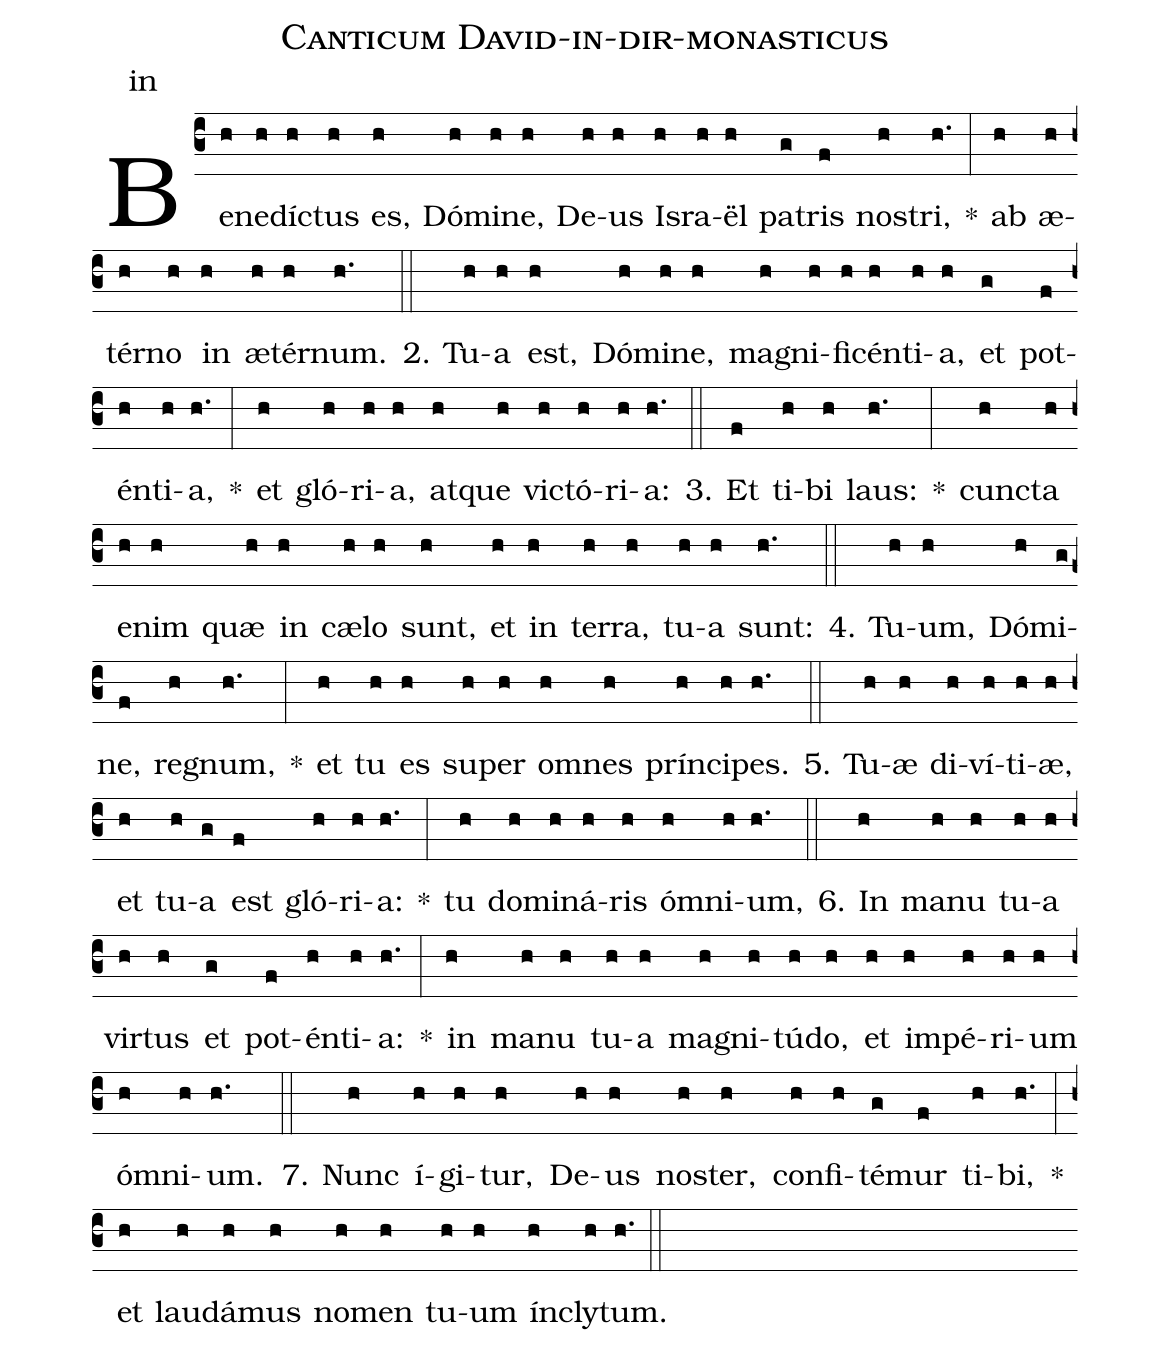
name: Canticum David-in-dir-monasticus;
annotation: in;
%%
(c3)Be(h)ne(h)díc(h)tus(h) es,(h) Dó(h)mi(h)ne,(h) De(h)us(h) Is(h)ra(h)ël(h) pa(g)tris(f) nos(h)tri,(h.) *(:) ab(h) æ(h)tér(h)no(h) in(h) æ(h)tér(h)num.(h.) (::)
2. Tu(h)a(h) est,(h) Dó(h)mi(h)ne,(h) ma(h)gni(h)fi(h)cén(h)ti(h)a,(h) et(g) pot(f)én(h)ti(h)a,(h.) *(:) et(h) gló(h)ri(h)a,(h) at(h)que(h) vic(h)tó(h)ri(h)a:(h.) (::)
3. Et(f) ti(h)bi(h) laus:(h.) *(:) cunc(h)ta(h) e(h)nim(h) quæ(h) in(h) cæ(h)lo(h) sunt,(h) et(h) in(h) ter(h)ra,(h) tu(h)a(h) sunt:(h.) (::)
4. Tu(h)um,(h) Dó(h)mi(g)ne,(f) re(h)gnum,(h.) *(:) et(h) tu(h) es(h) su(h)per(h) om(h)nes(h) prín(h)ci(h)pes.(h.) (::)
5. Tu(h)æ(h) di(h)ví(h)ti(h)æ,(h) et(h) tu(h)a(g) est(f) gló(h)ri(h)a:(h.) *(:) tu(h) do(h)mi(h)ná(h)ris(h) óm(h)ni(h)um,(h.) (::)
6. In(h) ma(h)nu(h) tu(h)a(h) vir(h)tus(h) et(g) pot(f)én(h)ti(h)a:(h.) *(:) in(h) ma(h)nu(h) tu(h)a(h) ma(h)gni(h)tú(h)do,(h) et(h) im(h)pé(h)ri(h)um(h) óm(h)ni(h)um.(h.) (::)
7. Nunc(h) í(h)gi(h)tur,(h) De(h)us(h) nos(h)ter,(h) con(h)fi(h)té(g)mur(f) ti(h)bi,(h.) *(:) et(h) lau(h)dá(h)mus(h) no(h)men(h) tu(h)um(h) ín(h)cly(h)tum.(h.) (::)
